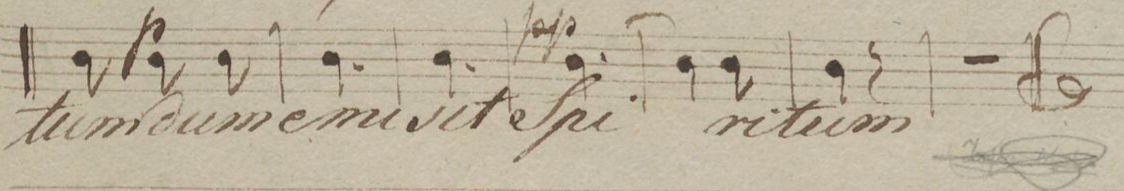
**kern	**text	**dynam
*I"Cant!	*	*
*clefC1	*	*
*k[b-e-]	*	*
*M3/8	*	*
8g\	-tum	.
8g\	dum	p
8g\	e-	.
=171	=171	=171
4.g\	-mi-	.
=172	=172	=172
4.g\	-sit	.
=173	=173	=173
[4.g\	Spi-	pp
=174	=174	=174
4g\]	.	.
8g\	-ri-	.
=175	=175	=175
4g\	-tum	.
8r	.	.
=176	=176	=176
4.r	.	.
==	==	==
*-	*-	*-
